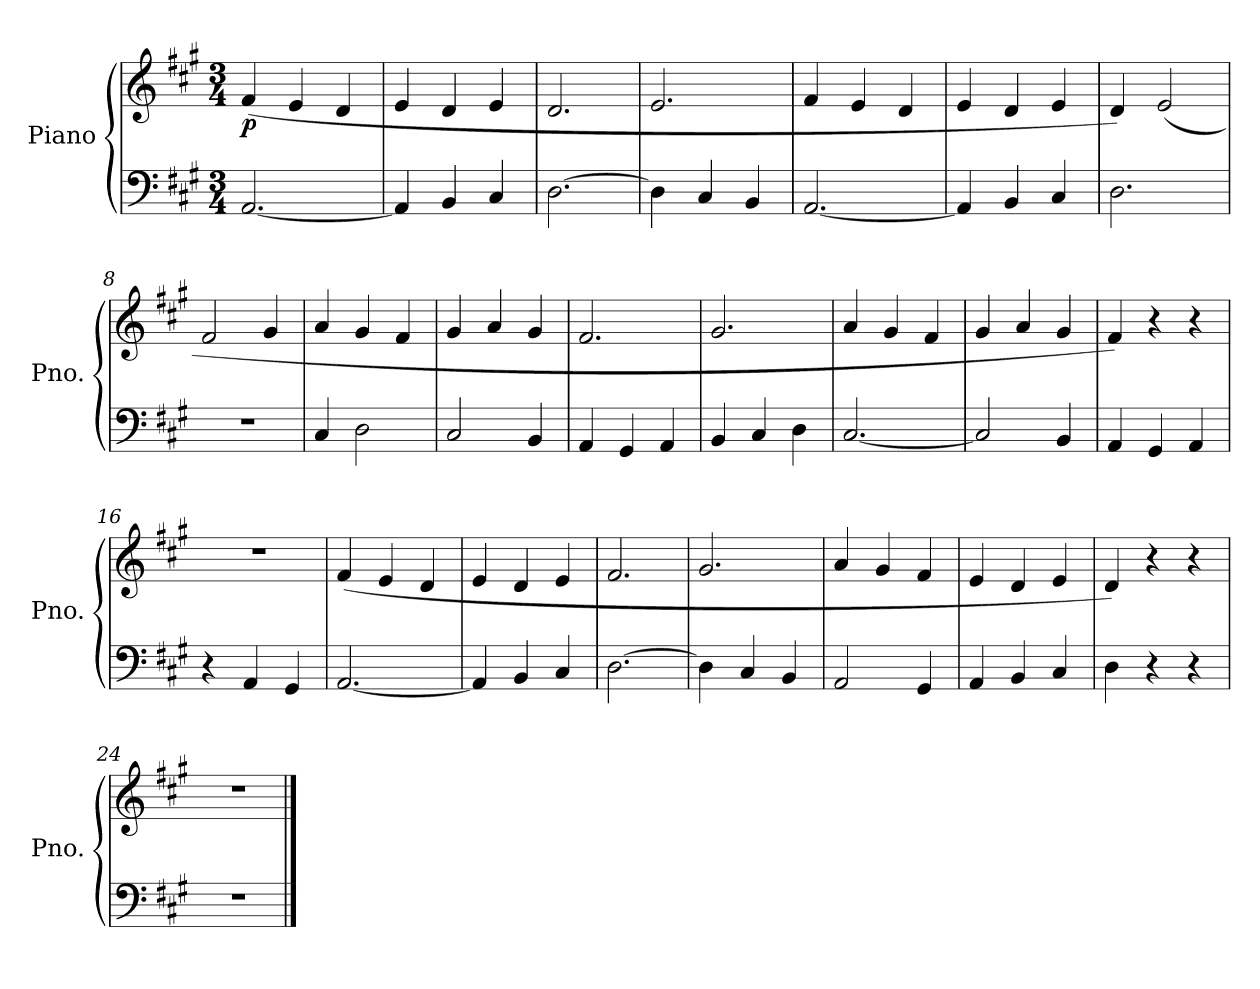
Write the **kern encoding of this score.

**kern	**kern	**dynam
*part1	*part1	*part1
*staff2	*staff1	*staff1/2
*I"Piano	*	*
*I'Pno.	*	*
*clefF4	*clefG2	*
*k[f#c#g#]	*k[f#c#g#]	*
*M3/4	*M3/4	*
*MM120	*MM120	*
=1	=1	=1
!	!	!LO:DY:b
[2.AA/	(<4f#/	p
.	4e/	.
.	4d/	.
=2	=2	=2
4AA/]	4e/	.
4BB/	4d/	.
4C#/	4e/	.
=3	=3	=3
[2.D\	2.d/	.
=4	=4	=4
4D\]	2.e/	.
4C#/	.	.
4BB/	.	.
=5	=5	=5
[2.AA/	4f#/	.
.	4e/	.
.	4d/	.
=6	=6	=6
4AA/]	4e/	.
4BB/	4d/	.
4C#/	4e/	.
=7	=7	=7
2.D\	4d/)	.
.	(>2e/	.
=8	=8	=8
2.r	2f#/	.
.	4g#/	.
=9	=9	=9
4C#/	4a/	.
2D\	4g#/	.
.	4f#/	.
=10	=10	=10
2C#/	4g#/	.
.	4a/	.
4BB/	4g#/	.
=11	=11	=11
4AA/	2.f#/	.
4GG#/	.	.
4AA/	.	.
=12	=12	=12
4BB/	2.g#/	.
4C#/	.	.
4D\	.	.
=13	=13	=13
[2.C#/	4a/	.
.	4g#/	.
.	4f#/	.
=14	=14	=14
2C#/]	4g#/	.
.	4a/	.
4BB/	4g#/	.
=15	=15	=15
4AA/	4f#/)	.
4GG#/	4r	.
4AA/	4r	.
=16	=16	=16
4r	2.r	.
4AA/	.	.
4GG#/	.	.
=17	=17	=17
[2.AA/	(<4f#/	.
.	4e/	.
.	4d/	.
=18	=18	=18
4AA/]	4e/	.
4BB/	4d/	.
4C#/	4e/	.
=19	=19	=19
[2.D\	2.f#/	.
=20	=20	=20
4D\]	2.g#/	.
4C#/	.	.
4BB/	.	.
=21	=21	=21
2AA/	4a/	.
.	4g#/	.
4GG#/	4f#/	.
=22	=22	=22
4AA/	4e/	.
4BB/	4d/	.
4C#/	4e/	.
=23	=23	=23
4D\	4d/)	.
4r	4r	.
4r	4r	.
=24	=24	=24
2.r	2.r	.
==	==	==
*-	*-	*-
